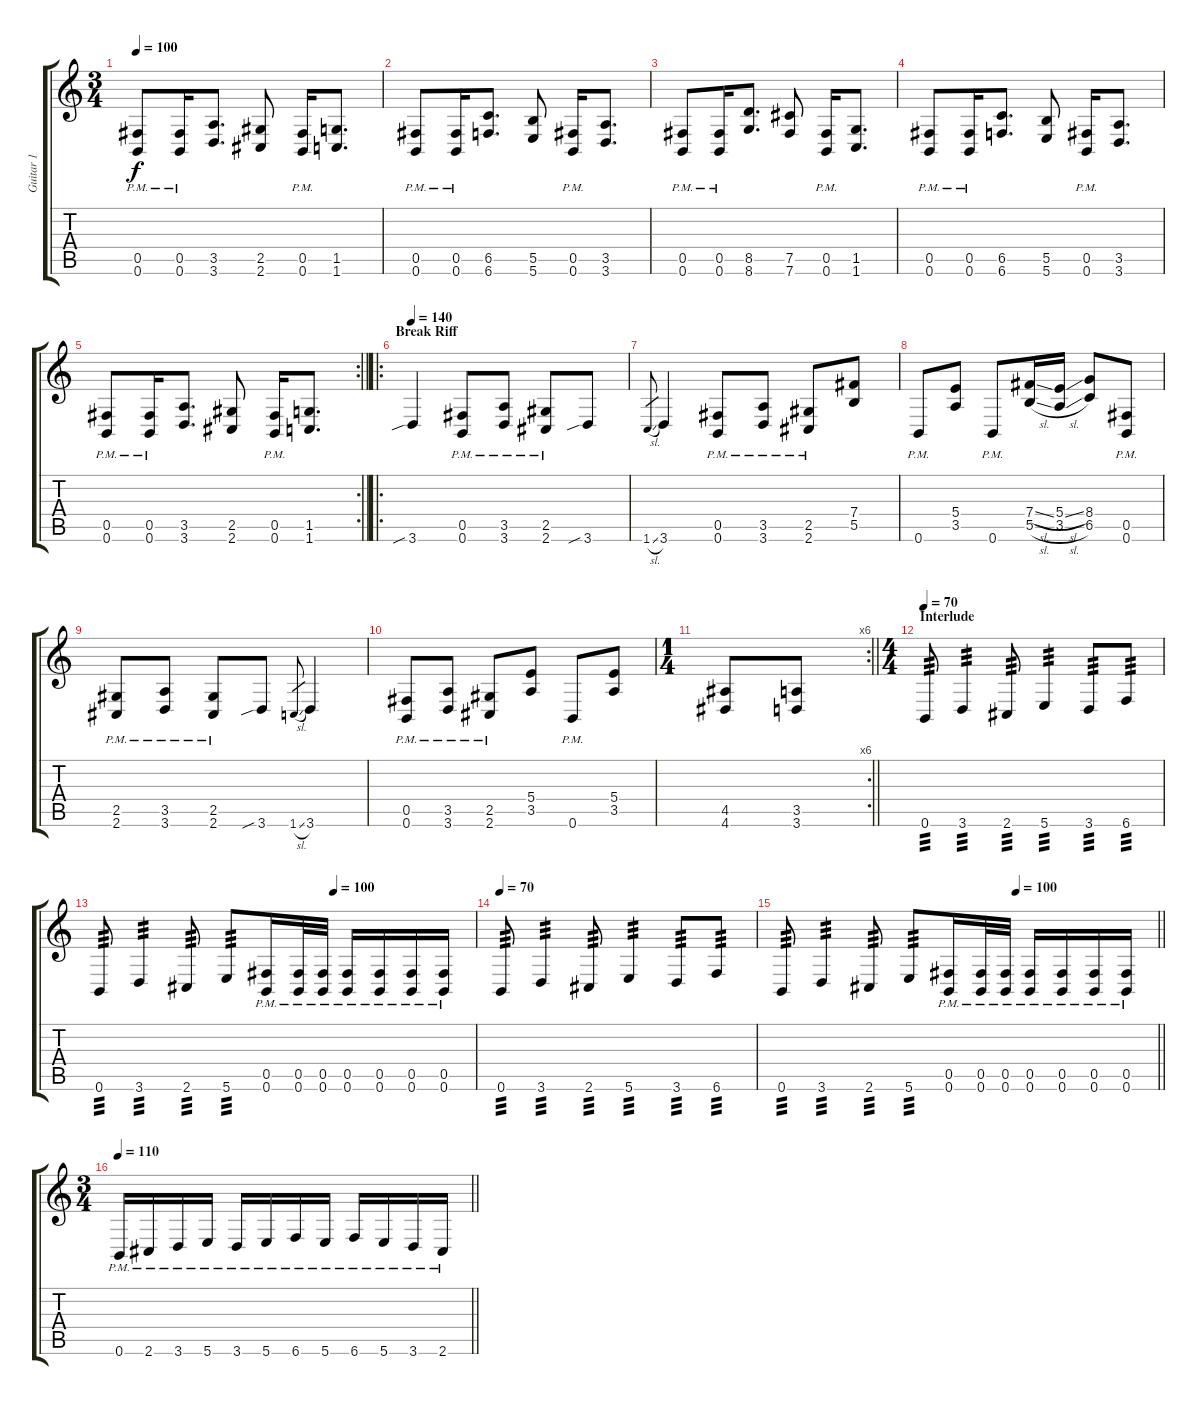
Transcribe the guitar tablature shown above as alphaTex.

\track ("Guitar 1" "Guitar 1") {instrument distortionguitar}
\staff {score tabs}
\tuning (Db4 Ab3 E3 B2 Gb2 B1) {hide}
\ts (3 4)
\tempo 100
\clef g2
\ks c
(0.5{pm} 0.6{pm}).8{dy f} (0.5{pm} 0.6{pm}).16 (3.5 3.6).8{d} (2.5 2.6).8 (0.5{pm} 0.6{pm}).16 (1.5 1.6).8{d} |
(0.5{pm} 0.6{pm}).8 (0.5{pm} 0.6{pm}).16 (6.5 6.6).8{d} (5.5 5.6).8 (0.5{pm} 0.6{pm}).16 (3.5 3.6).8{d} |
(0.5{pm} 0.6{pm}).8 (0.5{pm} 0.6{pm}).16 (8.5 8.6).8{d} (7.5 7.6).8 (0.5{pm} 0.6{pm}).16 (1.5 1.6).8{d} |
(0.5{pm} 0.6{pm}).8 (0.5{pm} 0.6{pm}).16 (6.5 6.6).8{d} (5.5 5.6).8 (0.5{pm} 0.6{pm}).16 (3.5 3.6).8{d} |
\rc 2
\barLineRight lightlight
(0.5{pm} 0.6{pm}).8 (0.5{pm} 0.6{pm}).16 (3.5 3.6).8{d} (2.5 2.6).8 (0.5{pm} 0.6{pm}).16 (1.5 1.6).8{d} |
\ro
\section ("" "Break Riff")
\tempo 140
3.6{sib}.4 (0.5{pm} 0.6{pm}).8 (3.5{pm} 3.6{pm}).8 (2.5{pm} 2.6{pm}).8 3.6{sib}.8 |
1.6{sl}.8{gr} 3.6.4 (0.5{pm} 0.6{pm}).8 (3.5{pm} 3.6{pm}).8 (2.5{pm} 2.6{pm}).8 (7.4 5.5).8 |
0.6{pm}.8 (5.4 3.5).8 0.6{pm}.8 (7.4{sl} 5.5{sl}).16 (5.4{sl} 3.5{sl}).16 (8.4 6.5).8 (0.5{pm} 0.6{pm}).8 |
(2.5{pm} 2.6{pm}).8 (3.5{pm} 3.6{pm}).8 (2.5{pm} 2.6{pm}).8 3.6{sib}.8 1.6{sl}.8{gr} 3.6.4 |
(0.5{pm} 0.6{pm}).8 (3.5{pm} 3.6{pm}).8 (2.5{pm} 2.6{pm}).8 (5.4 3.5).8 0.6{pm}.8 (5.4 3.5).8 |
\rc 6
\ts (1 4)
\barLineRight lightlight
(4.5 4.6).8 (3.5 3.6).8 |
\ts (4 4)
\section ("" "Interlude")
\tempo 70
0.6.8{tp 3} 3.6.4{tp 3} 2.6.8{tp 3} 5.6.4{tp 3} 3.6.8{tp 3} 6.6.8{tp 3} |
\tempo (100 0.625)
0.6.8{tp 3} 3.6.4{tp 3} 2.6.8{tp 3} 5.6.8{tp 3} (0.5{pm} 0.6{pm}).16 (0.5{pm} 0.6{pm}).32 (0.5{pm} 0.6{pm}).32 (0.5{pm} 0.6{pm}).16 (0.5{pm} 0.6{pm}).16 (0.5{pm} 0.6{pm}).16 (0.5{pm} 0.6{pm}).16 |
\tempo 70
0.6.8{tp 3} 3.6.4{tp 3} 2.6.8{tp 3} 5.6.4{tp 3} 3.6.8{tp 3} 6.6.8{tp 3} |
\tempo (100 0.625)
\barLineRight lightlight
0.6.8{tp 3} 3.6.4{tp 3} 2.6.8{tp 3} 5.6.8{tp 3} (0.5{pm} 0.6{pm}).16 (0.5{pm} 0.6{pm}).32 (0.5{pm} 0.6{pm}).32 (0.5{pm} 0.6{pm}).16 (0.5{pm} 0.6{pm}).16 (0.5{pm} 0.6{pm}).16 (0.5{pm} 0.6{pm}).16 |
\ts (3 4)
\tempo 110
\barLineRight lightlight
0.6{pm}.16 2.6{pm}.16 3.6{pm}.16 5.6{pm}.16 3.6{pm}.16 5.6{pm}.16 6.6{pm}.16 5.6{pm}.16 6.6{pm}.16 5.6{pm}.16 3.6{pm}.16 2.6{pm}.16
